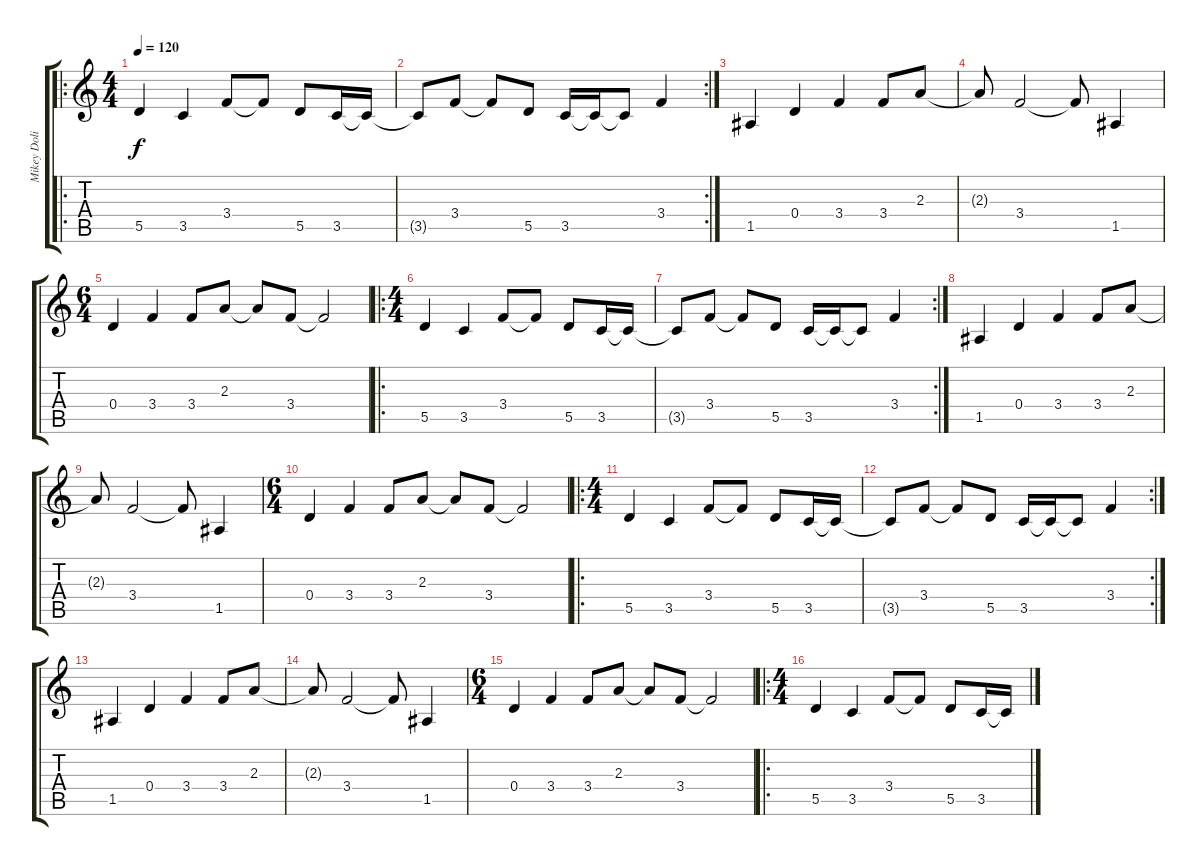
\track ("Mikey Doling (clean)" "Mikey Doli") {instrument acousticguitarnylon}
\staff {score tabs}
\tuning (E4 B3 G3 D3 A2 D2) {hide}
\ro
\ts (4 4)
\tempo 120
\clef g2
\ks c
5.5.4{dy f} 3.5.4 3.4.8 3.4{t}.8 5.5.8 3.5.16 3.5{t}.16 |
\rc 2
3.5{t}.8 3.4.8 3.4{t}.8 5.5.8 3.5.16 3.5{t}.16 3.5{t}.8 3.4.4 |
1.5.4 0.4.4 3.4.4 3.4.8 2.3.8 |
2.3{t}.8 3.4.2 3.4{t}.8 1.5.4 |
\ts (6 4)
0.4.4 3.4.4 3.4.8 2.3.8 2.3{t}.8 3.4.8 3.4{t}.2 |
\ro
\ts (4 4)
5.5.4 3.5.4 3.4.8 3.4{t}.8 5.5.8 3.5.16 3.5{t}.16 |
\rc 2
3.5{t}.8 3.4.8 3.4{t}.8 5.5.8 3.5.16 3.5{t}.16 3.5{t}.8 3.4.4 |
1.5.4 0.4.4 3.4.4 3.4.8 2.3.8 |
2.3{t}.8 3.4.2 3.4{t}.8 1.5.4 |
\ts (6 4)
0.4.4 3.4.4 3.4.8 2.3.8 2.3{t}.8 3.4.8 3.4{t}.2 |
\ro
\ts (4 4)
5.5.4 3.5.4 3.4.8 3.4{t}.8 5.5.8 3.5.16 3.5{t}.16 |
\rc 2
3.5{t}.8 3.4.8 3.4{t}.8 5.5.8 3.5.16 3.5{t}.16 3.5{t}.8 3.4.4 |
1.5.4 0.4.4 3.4.4 3.4.8 2.3.8 |
2.3{t}.8 3.4.2 3.4{t}.8 1.5.4 |
\ts (6 4)
0.4.4 3.4.4 3.4.8 2.3.8 2.3{t}.8 3.4.8 3.4{t}.2 |
\ro
\ts (4 4)
5.5.4 3.5.4 3.4.8 3.4{t}.8 5.5.8 3.5.16 3.5{t}.16
